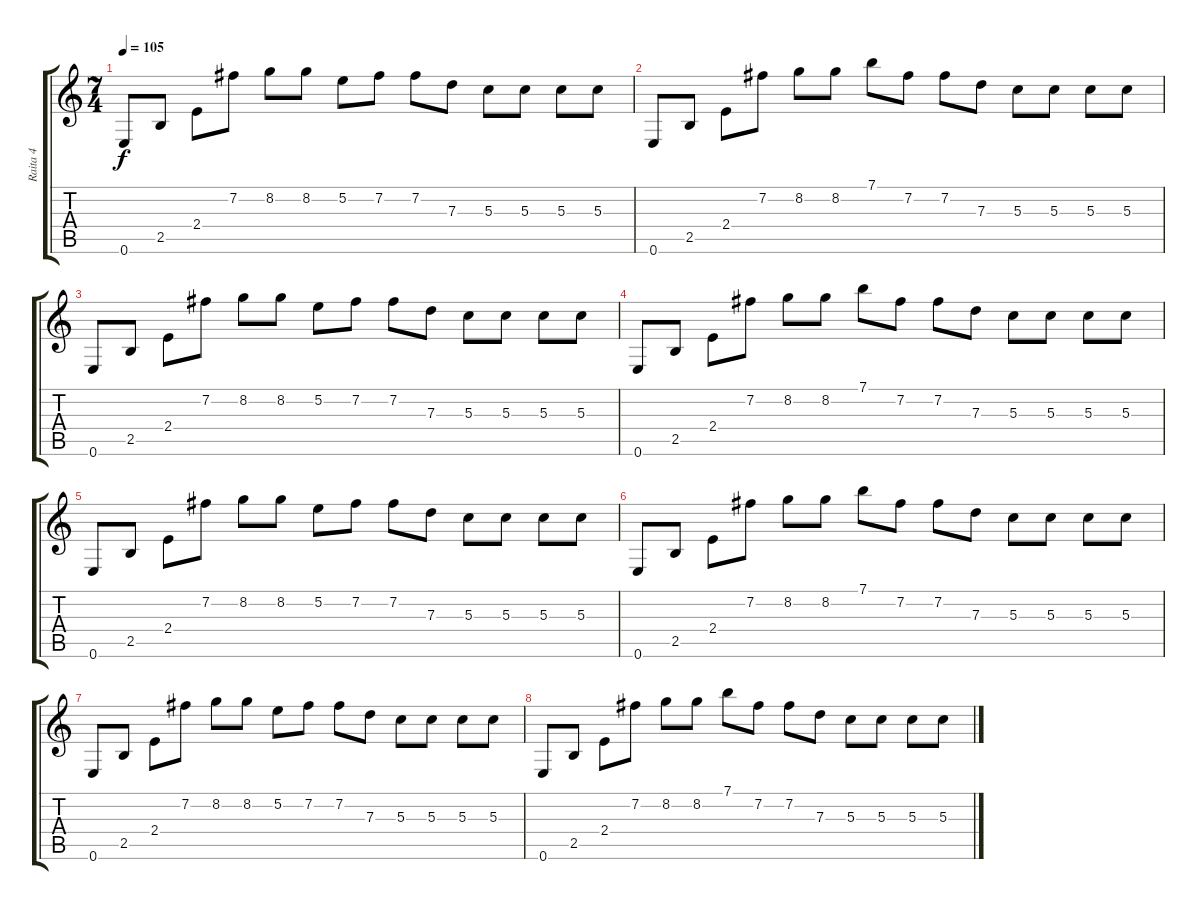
\track ("Raita 4" "Raita 4") {instrument electricguitarclean}
\staff {score tabs}
\tuning (E4 B3 G3 D3 A2 E2) {hide}
\ts (7 4)
\tempo 105
\clef g2
\ks c
0.6.8{dy f volume 10 instrument distortionguitar} 2.5.8 2.4.8 7.2.8 8.2.8 8.2.8 5.2.8 7.2.8 7.2.8 7.3.8 5.3.8 5.3.8 5.3.8 5.3.8 |
0.6.8{volume 9} 2.5.8 2.4.8 7.2.8 8.2.8 8.2.8 7.1.8 7.2.8 7.2.8 7.3.8 5.3.8 5.3.8 5.3.8 5.3.8 |
0.6.8{volume 8 instrument distortionguitar} 2.5.8 2.4.8 7.2.8 8.2.8 8.2.8 5.2.8 7.2.8 7.2.8 7.3.8 5.3.8 5.3.8 5.3.8 5.3.8 |
0.6.8{volume 7} 2.5.8 2.4.8 7.2.8 8.2.8 8.2.8 7.1.8 7.2.8 7.2.8 7.3.8 5.3.8 5.3.8 5.3.8 5.3.8 |
0.6.8{volume 6 instrument distortionguitar} 2.5.8 2.4.8 7.2.8 8.2.8 8.2.8 5.2.8 7.2.8 7.2.8 7.3.8 5.3.8 5.3.8 5.3.8 5.3.8 |
0.6.8{volume 5} 2.5.8 2.4.8 7.2.8 8.2.8 8.2.8 7.1.8 7.2.8 7.2.8 7.3.8 5.3.8 5.3.8 5.3.8 5.3.8 |
0.6.8{volume 4 instrument distortionguitar} 2.5.8 2.4.8 7.2.8 8.2.8 8.2.8 5.2.8 7.2.8 7.2.8 7.3.8 5.3.8 5.3.8 5.3.8 5.3.8 |
0.6.8{volume 0} 2.5.8 2.4.8 7.2.8 8.2.8 8.2.8 7.1.8 7.2.8 7.2.8 7.3.8 5.3.8 5.3.8 5.3.8 5.3.8
